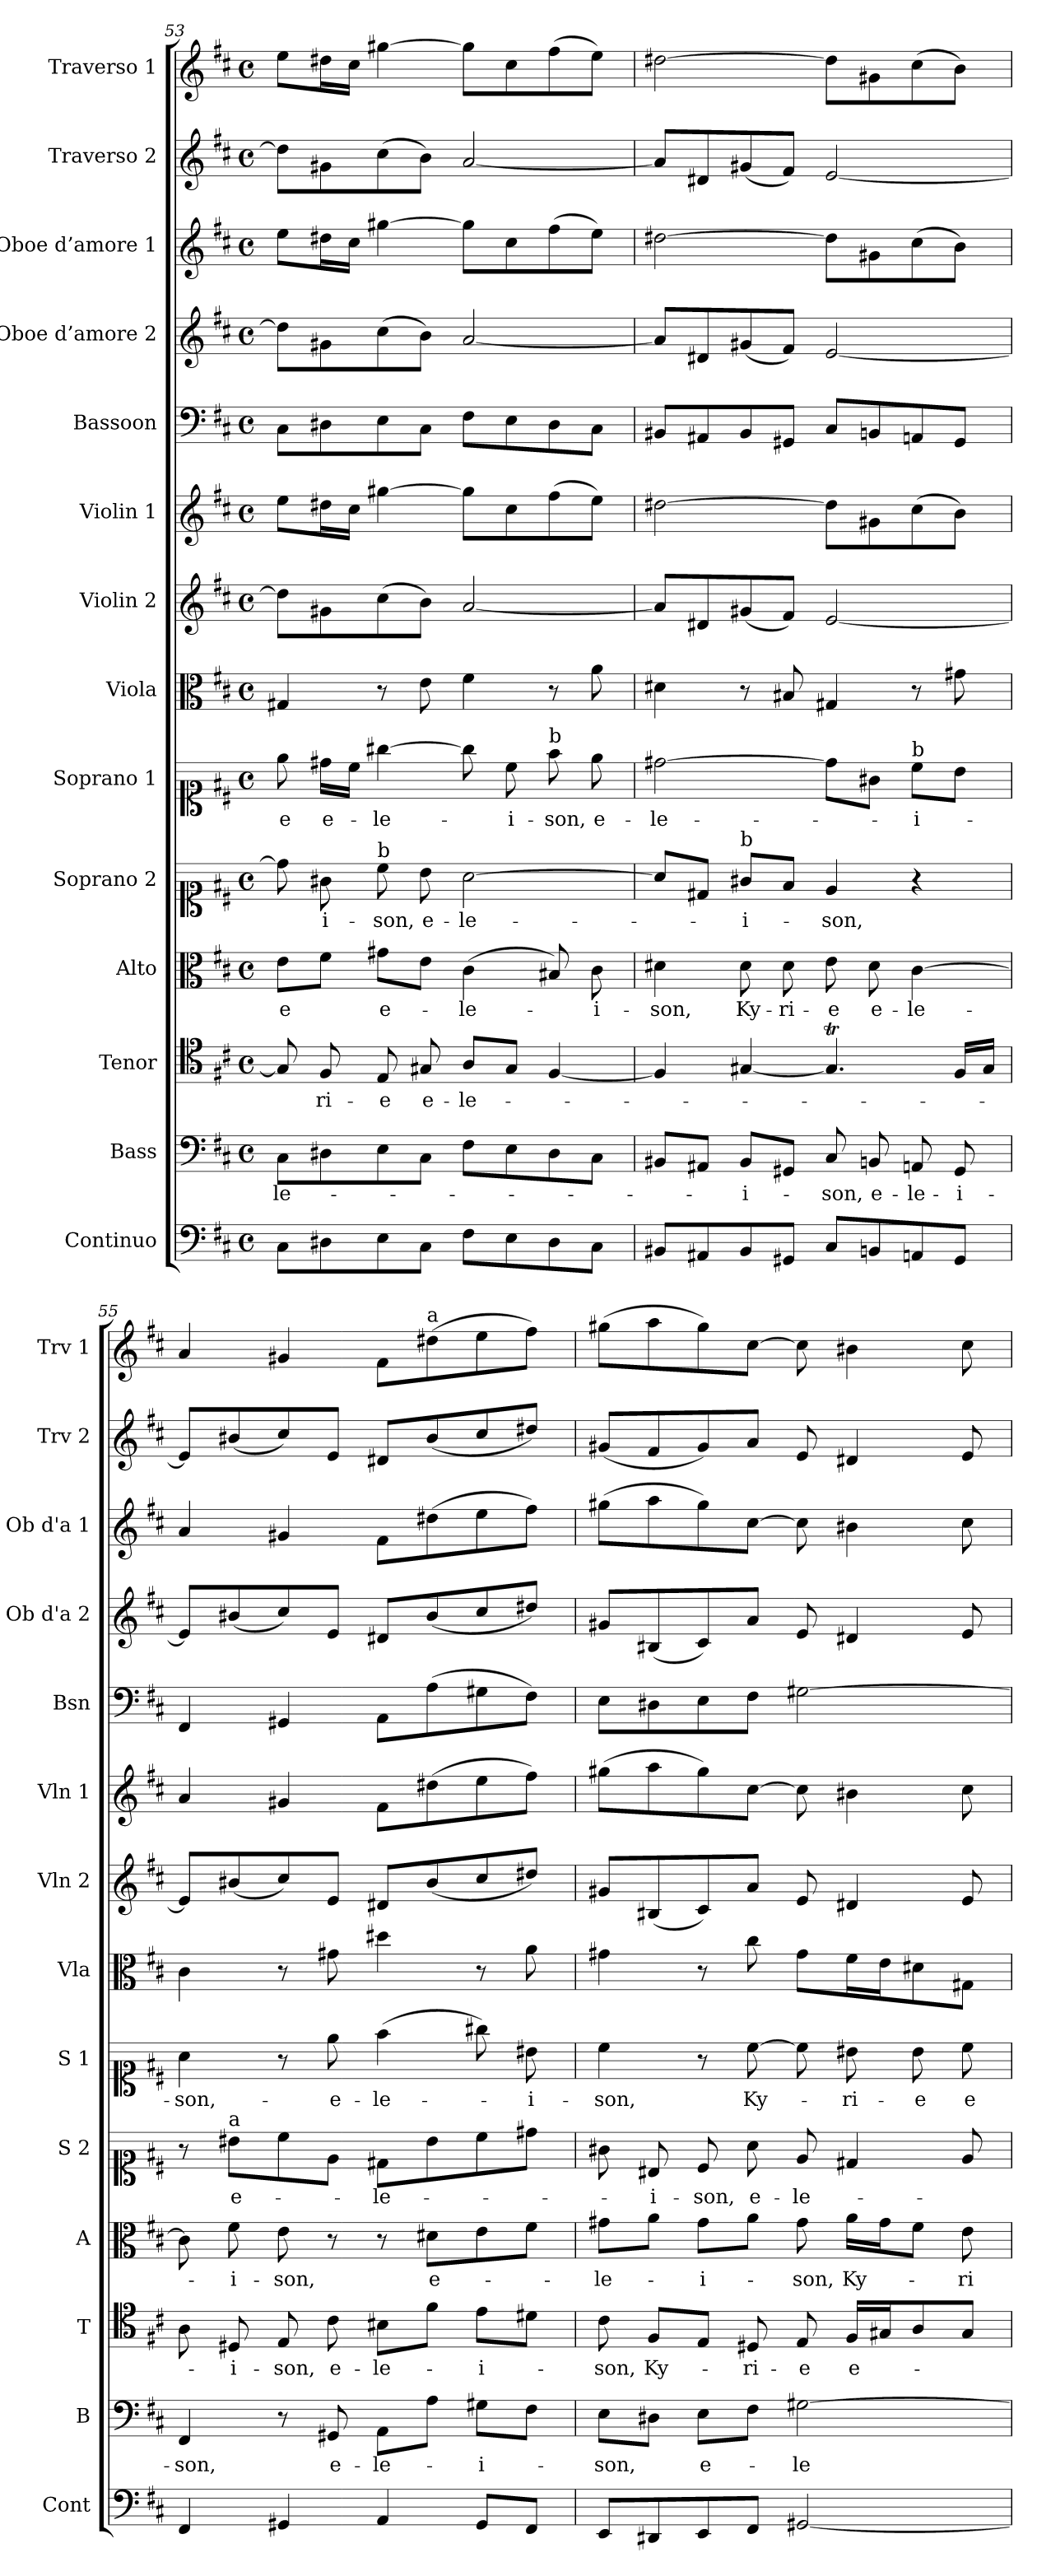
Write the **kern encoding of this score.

**kern	**kern	**text	**kern	**text	**kern	**text	**kern	**text	**kern	**text	**kern	**kern	**kern	**kern	**kern	**kern	**kern	**kern
*part14	*part13	*part13	*part12	*part12	*part11	*part11	*part10	*part10	*part9	*part9	*part8	*part7	*part6	*part5	*part4	*part3	*part2	*part1
*staff14	*staff13	*staff13	*staff12	*staff12	*staff11	*staff11	*staff10	*staff10	*staff9	*staff9	*staff8	*staff7	*staff6	*staff5	*staff4	*staff3	*staff2	*staff1
*I"Continuo	*I"Bass	*	*I"Tenor	*	*I"Alto	*	*I"Soprano 2	*	*I"Soprano 1	*	*I"Viola	*I"Violin 2	*I"Violin 1	*I"Bassoon	*I"Oboe d’amore 2	*I"Oboe d’amore 1	*I"Traverso 2	*I"Traverso 1
*I'Cont	*I'B	*	*I'T	*	*I'A	*	*I'S 2	*	*I'S 1	*	*I'Vla	*I'Vln 2	*I'Vln 1	*I'Bsn	*I'Ob d'a 2	*I'Ob d'a 1	*I'Trv 2	*I'Trv 1
*clefF4	*clefF4	*	*clefC4	*	*clefC3	*	*clefC1	*	*clefC1	*	*clefC3	*clefG2	*clefG2	*clefF4	*clefG2	*clefG2	*clefG2	*clefG2
*k[f#c#]	*k[f#c#]	*	*k[f#c#]	*	*k[f#c#]	*	*k[f#c#]	*	*k[f#c#]	*	*k[f#c#]	*k[f#c#]	*k[f#c#]	*k[f#c#]	*k[f#c#]	*k[f#c#]	*k[f#c#]	*k[f#c#]
*M4/4	*M4/4	*	*M4/4	*	*M4/4	*	*M4/4	*	*M4/4	*	*M4/4	*M4/4	*M4/4	*M4/4	*M4/4	*M4/4	*M4/4	*M4/4
*met(c)	*met(c)	*	*met(c)	*	*met(c)	*	*met(c)	*	*met(c)	*	*met(c)	*met(c)	*met(c)	*met(c)	*met(c)	*met(c)	*met(c)	*met(c)
=53	=53	=53	=53	=53	=53	=53	=53	=53	=53	=53	=53	=53	=53	=53	=53	=53	=53	=53
!	!	!LO:LY:b	!	!	!	!LO:LY:b	!	!	!	!LO:LY:b	!	!	!	!	!	!	!	!
8C#\L	8C#\L	-le-	8G#/]	.	8e\L	-e	8dd#\]	.	8ee\	-e	4G#X/	8dd#\L]	8ee\L	8C#\L	8dd#\L]	8ee\L	8dd#\L]	8ee\L
!	!	!	!	!LO:LY:b	!	!	!	!LO:LY:b	!	!LO:LY:b	!	!	!	!	!	!	!	!
8D#X\	8D#X\	.	8F#/	-ri-	8f#\J	.	8g#X\	-i-	16dd#X\LL	e-	.	8g#X\	16dd#X\L	8D#X\	8g#X\	16dd#X\L	8g#X\	16dd#X\L
.	.	.	.	.	.	.	.	.	16cc#\JJ	.	.	.	16cc#\JJ	.	.	16cc#\JJ	.	16cc#\JJ
!	!	!	!	!	!	!	!LO:TX:a:t=b	!	!	!	!	!	!	!	!	!	!	!
!	!	!	!	!LO:LY:b	!	!LO:LY:b	!	!LO:LY:b	!	!LO:LY:b	!	!	!	!	!	!	!	!
8E\	8E\	.	8E/	-e	8g#X\L	e-	8cc#\	-son,	[4gg#X\	-le-	8r	(8cc#\	[4gg#X\	8E\	(8cc#\	[4gg#X\	(8cc#\	[4gg#X\
!	!	!	!	!LO:LY:b	!	!	!	!LO:LY:b	!	!	!	!	!	!	!	!	!	!
8C#\J	8C#\J	.	8G#X/	e-	8e\J	.	8b\	e-	.	.	8e\	8b\J)	.	8C#\J	8b\J)	.	8b\J)	.
!	!	!	!	!LO:LY:b	!	!LO:LY:b	!	!LO:LY:b	!	!	!	!	!	!	!	!	!	!
8F#\L	8F#\L	.	8A/L	-le-	(4c#\	-le-	[2a\	-le-	8gg#\]	.	4f#\	[2a/	8gg#\L]	8F#\L	[2a/	8gg#\L]	[2a/	8gg#\L]
!	!	!	!	!	!	!	!	!	!	!LO:LY:b	!	!	!	!	!	!	!	!
8E\	8E\	.	8G#/J	.	.	.	.	.	8cc#\	-i-	.	.	8cc#\	8E\	.	8cc#\	.	8cc#\
!	!	!	!	!	!	!	!	!	!LO:TX:a:t=b	!	!	!	!	!	!	!	!	!
!	!	!	!	!	!	!	!	!	!	!LO:LY:b	!	!	!	!	!	!	!	!
8D#\	8D#\	.	[4F#/	.	8B#X/)	.	.	.	8ff#\	-son,	8r	.	(8ff#\	8D#\	.	(8ff#\	.	(8ff#\
!	!	!	!	!	!	!LO:LY:b	!	!	!	!LO:LY:b	!	!	!	!	!	!	!	!
8C#\J	8C#\J	.	.	.	8c#\	-i-	.	.	8ee\	e-	8a\	.	8ee\J)	8C#\J	.	8ee\J)	.	8ee\J)
!!LO:PB:g=z
=54	=54	=54	=54	=54	=54	=54	=54	=54	=54	=54	=54	=54	=54	=54	=54	=54	=54	=54
!	!	!	!	!	!	!LO:LY:b	!	!	!	!LO:LY:b	!	!	!	!	!	!	!	!
8BB#X/L	8BB#X/L	.	4F#/]	.	4d#X\	-son,	8a/L]	.	[2dd#X\	-le-	4d#X\	8a/L]	[2dd#X\	8BB#X/L	8a/L]	[2dd#X\	8a/L]	[2dd#X\
8AA#X/	8AA#X/J	.	.	.	.	.	8d#X/J	.	.	.	.	8d#X/	.	8AA#X/	8d#X/	.	8d#X/	.
!	!	!	!	!	!	!	!LO:TX:a:t=b	!	!	!	!	!	!	!	!	!	!	!
!	!	!LO:LY:b	!	!	!	!LO:LY:b	!	!LO:LY:b	!	!	!	!	!	!	!	!	!	!
8BB#/	8BB#/L	-i-	[4G#X/	.	8d#\	Ky-	8g#X/L	i-	.	.	8r	(8g#X/	.	8BB#/	(8g#X/	.	(8g#X/	.
!	!	!	!	!	!	!LO:LY:b	!	!	!	!	!	!	!	!	!	!	!	!
8GG#X/J	8GG#X/J	.	.	.	8d#\	-ri-	8f#/J	.	.	.	8B#X/	8f#/J)	.	8GG#X/J	8f#/J)	.	8f#/J)	.
!	!	!LO:LY:b	!	!	!	!LO:LY:b	!	!LO:LY:b	!	!	!	!	!	!	!	!	!	!
8C#/L	8C#/	-son,	4.G#t/]	.	8e\	-e	4e/	-son,	8dd#\L]	.	4G#X/	[2e/	8dd#\L]	8C#/L	[2e/	8dd#\L]	[2e/	8dd#\L]
!	!	!LO:LY:b	!	!	!	!LO:LY:b	!	!	!	!	!	!	!	!	!	!	!	!
8BBn/	8BBn/	e-	.	.	8d#\	e-	.	.	8g#X\J	.	.	.	8g#X\	8BBn/	.	8g#X\	.	8g#X\
!	!	!	!	!	!	!	!	!	!LO:TX:a:t=b	!	!	!	!	!	!	!	!	!
!	!	!LO:LY:b	!	!	!	!LO:LY:b	!	!	!	!LO:LY:b	!	!	!	!	!	!	!	!
8AAn/	8AAn/	-le-	.	.	[4c#\	-le-	4r	.	8cc#\L	-i-	8r	.	(8cc#\	8AAn/	.	(8cc#\	.	(8cc#\
!	!	!LO:LY:b	!	!	!	!	!	!	!	!	!	!	!	!	!	!	!	!
8GG#/J	8GG#/	-i-	16F#/LL	.	.	.	.	.	8b\J	.	8g#X\	.	8b\J)	8GG#/J	.	8b\J)	.	8b\J)
.	.	.	16G#/JJ	.	.	.	.	.	.	.	.	.	.	.	.	.	.	.
=55	=55	=55	=55	=55	=55	=55	=55	=55	=55	=55	=55	=55	=55	=55	=55	=55	=55	=55
!	!	!LO:LY:b	!	!	!	!	!	!	!	!LO:LY:b	!	!	!	!	!	!	!	!
4FF#/	4FF#/	-son,	8A\	.	8c#\]	.	8r	.	4a\	-son,-	4c#\	8e/L]	4a/	4FF#/	8e/L]	4a/	8e/L]	4a/
!	!	!	!	!	!	!	!LO:TX:a:t=a	!	!	!	!	!	!	!	!	!	!	!
!	!	!	!	!LO:LY:b	!	!LO:LY:b	!	!LO:LY:b	!	!	!	!	!	!	!	!	!	!
.	.	.	8D#X/	-i-	8f#\	-i-	8b#X\L	e-	.	.	.	(8b#X/	.	.	(8b#X/	.	(8b#X/	.
!	!	!	!	!LO:LY:b	!	!LO:LY:b	!	!	!	!	!	!	!	!	!	!	!	!
4GG#X/	8r	.	8E/	-son,	8e\	-son,	8cc#\	.	8r	.	8r	8cc#/)	4g#X/	4GG#X/	8cc#/)	4g#X/	8cc#/)	4g#X/
!	!	!LO:LY:b	!	!LO:LY:b	!	!	!	!	!	!LO:LY:b	!	!	!	!	!	!	!	!
.	8GG#X/	e-	8c#\	e-	8r	.	8e\J	.	8ee\	-e-	8g#X\	8e/J	.	.	8e/J	.	8e/J	.
!	!	!LO:LY:b	!	!LO:LY:b	!	!	!	!LO:LY:b	!	!LO:LY:b	!	!	!	!	!	!	!	!
4AA/	8AA\L	-le-	8B#X\L	-le-	8r	.	8d#X\L	-le-	(4ff#\	-le-	4dd#X\	8d#X/L	8f#\L	8AA\L	8d#X/L	8f#\L	8d#X/L	8f#\L
!	!	!	!	!	!	!	!	!	!	!	!	!	!	!	!	!	!	!LO:TX:a:t=a
!	!	!	!	!	!	!LO:LY:b	!	!	!	!	!	!	!	!	!	!	!	!
.	8A\J	.	8f#\J	.	8d#X\L	e-	8b#\	.	.	.	.	(8b#/	(8dd#X\	(8A\	(8b#/	(8dd#X\	(8b#/	(8dd#X\
!	!	!LO:LY:b	!	!LO:LY:b	!	!	!	!	!	!	!	!	!	!	!	!	!	!
8GG#/L	8G#X\L	-i-	8e\L	-i-	8e\	.	8cc#\	.	8gg#X\)	.	8r	8cc#/	8ee\	8G#X\	8cc#/	8ee\	8cc#/	8ee\
!	!	!	!	!	!	!	!	!	!	!LO:LY:b	!	!	!	!	!	!	!	!
8FF#/J	8F#\J	.	8d#X\J	.	8f#\J	.	8dd#X\J	.	8b#X\	-i-	8a\	8dd#X/J)	8ff#\J)	8F#\J)	8dd#X/J)	8ff#\J)	8dd#X/J)	8ff#\J)
=56	=56	=56	=56	=56	=56	=56	=56	=56	=56	=56	=56	=56	=56	=56	=56	=56	=56	=56
!	!	!LO:LY:b	!	!LO:LY:b	!	!LO:LY:b	!	!	!	!LO:LY:b	!	!	!	!	!	!	!	!
8EE/L	8E\L	-son,	8c#\	-son,	8g#X\L	-le-	8g#X\	.	4cc#\	-son,	4g#X\	8g#X/L	(8gg#X\L	8E\L	8g#X/L	(8gg#X\L	(8g#X/L	(8gg#X\L
!	!	!	!	!LO:LY:b	!	!	!	!LO:LY:b	!	!	!	!	!	!	!	!	!	!
8DD#X/	8D#X\J	.	8F#/L	Ky-	8a\J	.	8B#X/	-i-	.	.	.	(8B#X/	8aa\	8D#X\	(8B#X/	8aa\	8f#/	8aa\
!	!	!LO:LY:b	!	!	!	!LO:LY:b	!	!LO:LY:b	!	!	!	!	!	!	!	!	!	!
8EE/	8E\L	e-	8E/J	.	8g#\L	-i-	8c#/	-son,	8r	.	8r	8c#/)	8gg#\)	8E\	8c#/)	8gg#\)	8g#/)	8gg#\)
!	!	!	!	!LO:LY:b	!	!	!	!LO:LY:b	!	!LO:LY:b	!	!	!	!	!	!	!	!
8FF#/J	8F#\J	.	8D#X/	-ri-	8a\J	.	8a\	e-	[8cc#\	Ky-	8cc#\	8a/J	[8cc#\J	8F#\J	8a/J	[8cc#\J	8a/J	[8cc#\J
!	!	!LO:LY:b	!	!LO:LY:b	!	!LO:LY:b	!	!LO:LY:b	!	!	!	!	!	!	!	!	!	!
[2GG#X/	[2G#X\	-le-	8E/	-e	8g#\	-son,	8e/	-le-	8cc#\]	.	8g#\L	8e/	8cc#\]	[2G#X\	8e/	8cc#\]	8e/	8cc#\]
!	!	!	!	!LO:LY:b	!	!LO:LY:b	!	!	!	!LO:LY:b	!	!	!	!	!	!	!	!
.	.	.	16F#/LL	e-	16a\LL	Ky-	4d#X/	.	8b#X\	-ri-	16f#\L	4d#X/	4b#X\	.	4d#X/	4b#X\	4d#X/	4b#X\
.	.	.	16G#X/J	.	16g#\J	.	.	.	.	.	16e\J	.	.	.	.	.	.	.
!	!	!	!	!	!	!	!	!	!	!LO:LY:b	!	!	!	!	!	!	!	!
.	.	.	8A/	.	8f#\J	.	.	.	8b#\	-e	8d#X\	.	.	.	.	.	.	.
!	!	!	!	!	!	!LO:LY:b	!	!	!	!LO:LY:b	!	!	!	!	!	!	!	!
.	.	.	8G#/J	.	8e\	-ri-	8e/	.	8cc#\	e-	8G#X\J	8e/	8cc#\	.	8e/	8cc#\	8e/	8cc#\
=	=	=	=	=	=	=	=	=	=	=	=	=	=	=	=	=	=	=
*-	*-	*-	*-	*-	*-	*-	*-	*-	*-	*-	*-	*-	*-	*-	*-	*-	*-	*-
